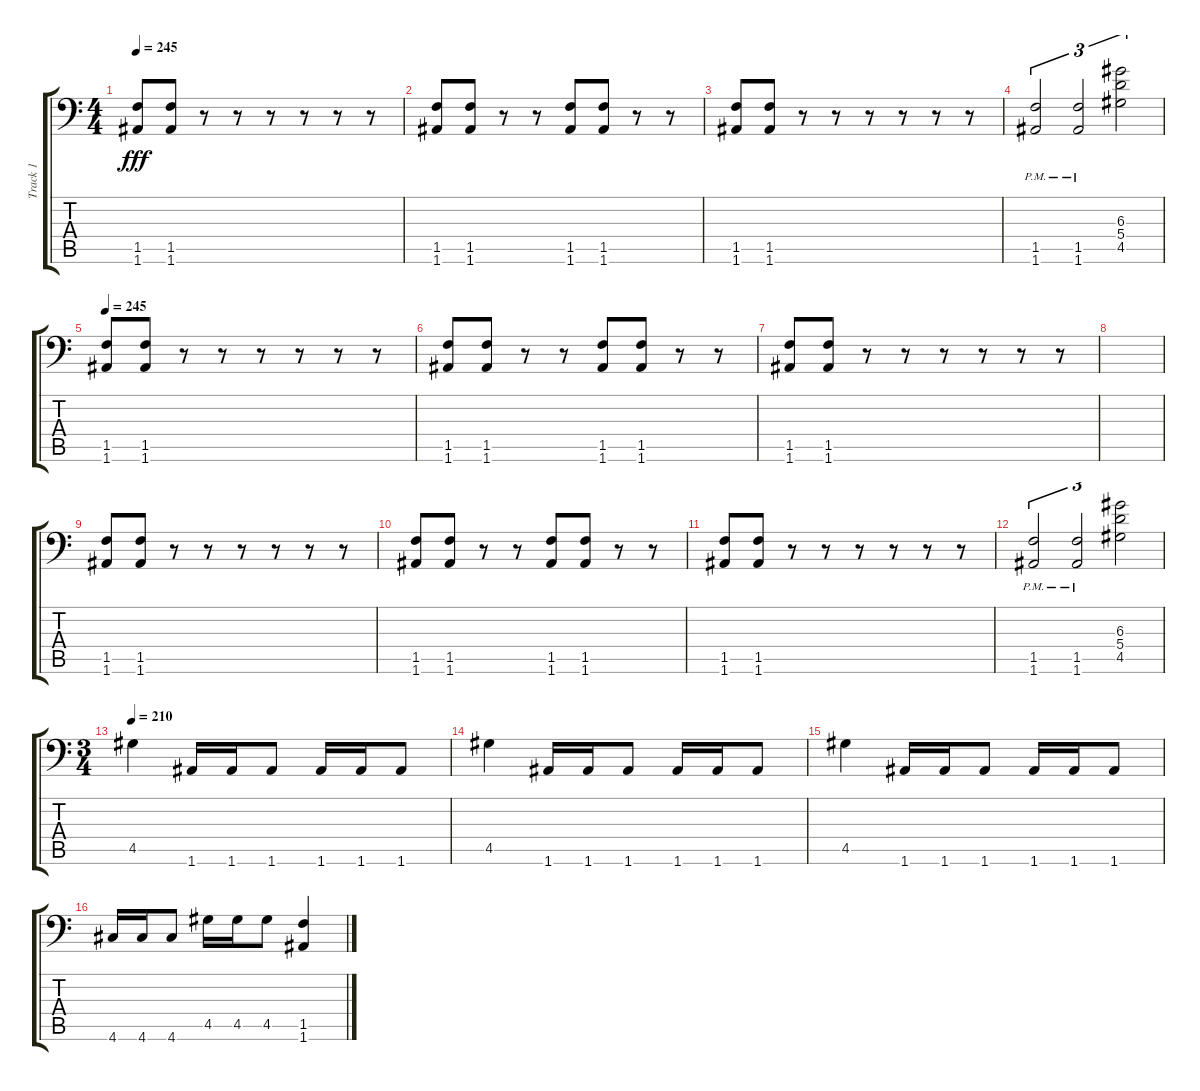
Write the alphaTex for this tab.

\track ("Track 1" "Track 1") {instrument distortionguitar}
\staff {score tabs}
\tuning (B3 Gb3 D3 A2 E2 A1) {hide}
\ts (4 4)
\tempo 245
\clef f4
\ks c
(1.5 1.6).8{dy fff} (1.5 1.6).8 r.8 r.8 r.8 r.8 r.8 r.8 |
(1.5 1.6).8 (1.5 1.6).8 r.8 r.8 (1.5 1.6).8 (1.5 1.6).8 r.8 r.8 |
(1.5 1.6).8 (1.5 1.6).8 r.8 r.8 r.8 r.8 r.8 r.8 |
(1.5{pm} 1.6{pm}).2{tu (3 2)} (1.5{pm} 1.6{pm}).2{tu (3 2)} (6.3 5.4 4.5).2{tu (3 2)} |
\tempo 245
(1.5 1.6).8 (1.5 1.6).8 r.8 r.8 r.8 r.8 r.8 r.8 |
(1.5 1.6).8 (1.5 1.6).8 r.8 r.8 (1.5 1.6).8 (1.5 1.6).8 r.8 r.8 |
(1.5 1.6).8 (1.5 1.6).8 r.8 r.8 r.8 r.8 r.8 r.8 |
|
(1.5 1.6).8 (1.5 1.6).8 r.8 r.8 r.8 r.8 r.8 r.8 |
(1.5 1.6).8 (1.5 1.6).8 r.8 r.8 (1.5 1.6).8 (1.5 1.6).8 r.8 r.8 |
(1.5 1.6).8 (1.5 1.6).8 r.8 r.8 r.8 r.8 r.8 r.8 |
(1.5{pm} 1.6{pm}).2{tu (3 2)} (1.5{pm} 1.6{pm}).2{tu (3 2)} (6.3 5.4 4.5).2{tu (3 2)} |
\ts (3 4)
\tempo 210
4.5.4 1.6.16 1.6.16 1.6.8 1.6.16 1.6.16 1.6.8 |
4.5.4 1.6.16 1.6.16 1.6.8 1.6.16 1.6.16 1.6.8 |
4.5.4 1.6.16 1.6.16 1.6.8 1.6.16 1.6.16 1.6.8 |
4.6.16 4.6.16 4.6.8 4.5.16 4.5.16 4.5.8 (1.5 1.6).4
